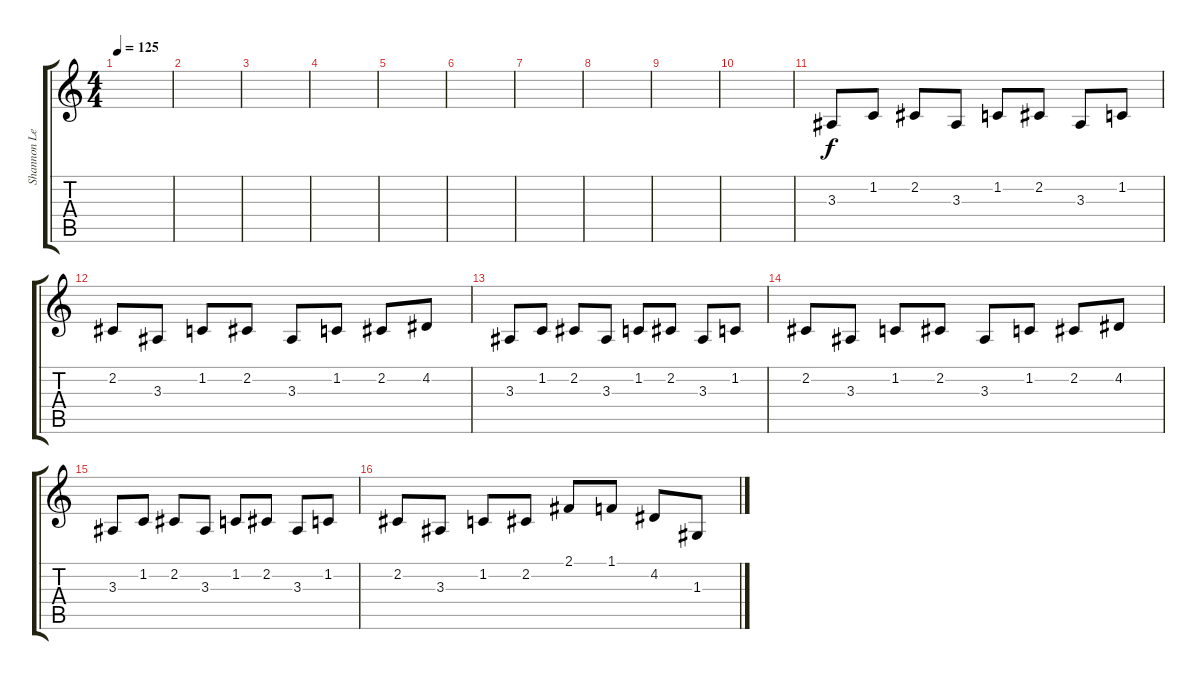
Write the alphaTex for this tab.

\track ("Shannon Leto" "Shannon Le") {instrument acousticgrandpiano}
\staff {score tabs}
\tuning (E4 B3 G3 D3 A2 E2) {hide}
\ts (4 4)
\tempo 125
\clef g2
\ks c
|
|
|
|
|
|
|
|
|
|
3.3.8 1.2.8 2.2.8 3.3.8 1.2.8 2.2.8 3.3.8 1.2.8 |
2.2.8 3.3.8 1.2.8 2.2.8 3.3.8 1.2.8 2.2.8 4.2.8 |
3.3.8 1.2.8 2.2.8 3.3.8 1.2.8 2.2.8 3.3.8 1.2.8 |
2.2.8 3.3.8 1.2.8 2.2.8 3.3.8 1.2.8 2.2.8 4.2.8 |
3.3.8 1.2.8 2.2.8 3.3.8 1.2.8 2.2.8 3.3.8 1.2.8 |
2.2.8 3.3.8 1.2.8 2.2.8 2.1.8 1.1.8 4.2.8 1.3.8
